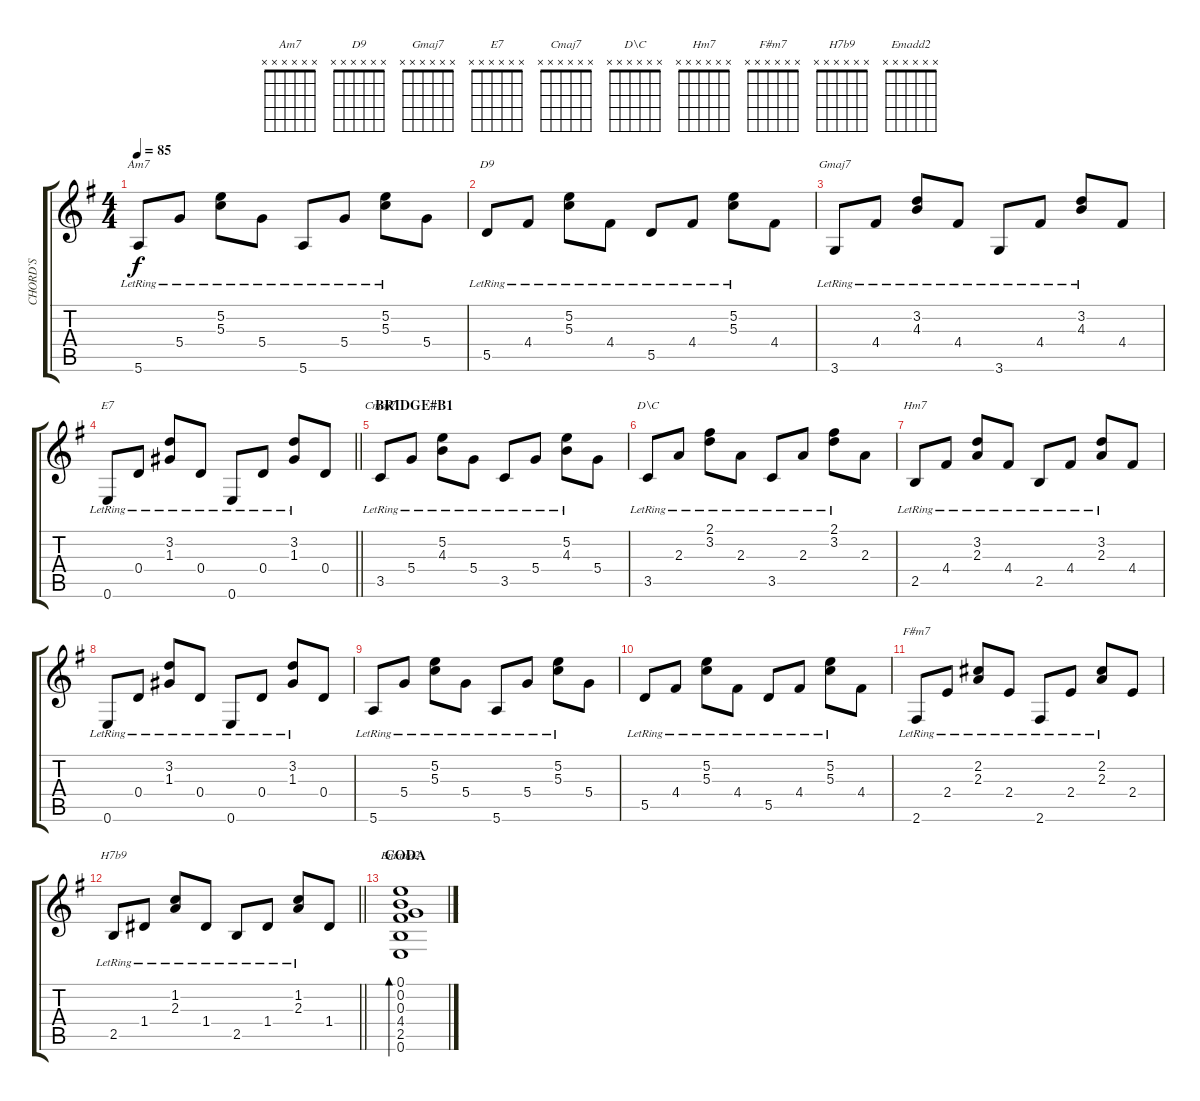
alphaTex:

\track ("CHORD`S" "CHORD`S") {instrument acousticguitarnylon}
\staff {score tabs}
\tuning (E4 B3 G3 D3 A2 E2) {hide}
\chord ("Am7" x x x x x x)
\chord ("D9" x x x x x x)
\chord ("Gmaj7" x x x x x x)
\chord ("E7" x x x x x x)
\chord ("Cmaj7" x x x x x x)
\chord ("D\\C" x x x x x x)
\chord ("Hm7" x x x x x x)
\chord ("F#m7" x x x x x x)
\chord ("H7b9" x x x x x x)
\chord ("Emadd2" x x x x x x)
\ts (4 4)
\tempo 85
\clef g2
\ks g
5.6{lr}.8{ch "Am7" dy f} 5.4{lr}.8 (5.2{lr} 5.3{lr}).8 5.4{lr}.8 5.6{lr}.8 5.4{lr}.8 (5.2{lr} 5.3{lr}).8 5.4.8 |
5.5{lr}.8{ch "D9"} 4.4{lr}.8 (5.2{lr} 5.3{lr}).8 4.4{lr}.8 5.5{lr}.8 4.4{lr}.8 (5.2{lr} 5.3{lr}).8 4.4.8 |
3.6{lr}.8{ch "Gmaj7"} 4.4{lr}.8 (3.2{lr} 4.3{lr}).8 4.4{lr}.8 3.6{lr}.8 4.4{lr}.8 (3.2{lr} 4.3{lr}).8 4.4.8 |
\barLineRight lightlight
0.6{lr}.8{ch "E7"} 0.4{lr}.8 (3.2{lr} 1.3{lr}).8 0.4{lr}.8 0.6{lr}.8 0.4{lr}.8 (3.2{lr} 1.3{lr}).8 0.4.8 |
\section ("" "BRIDGE#B1")
3.5{lr}.8{ch "Cmaj7"} 5.4{lr}.8 (5.2{lr} 4.3{lr}).8 5.4{lr}.8 3.5{lr}.8 5.4{lr}.8 (5.2{lr} 4.3{lr}).8 5.4.8 |
3.5{lr}.8{ch "D\\C"} 2.3{lr}.8 (2.1{lr} 3.2{lr}).8 2.3{lr}.8 3.5{lr}.8 2.3{lr}.8 (2.1{lr} 3.2{lr}).8 2.3.8 |
2.5{lr}.8{ch "Hm7"} 4.4{lr}.8 (3.2{lr} 2.3{lr}).8 4.4{lr}.8 2.5{lr}.8 4.4{lr}.8 (3.2{lr} 2.3{lr}).8 4.4.8 |
0.6{lr}.8 0.4{lr}.8 (3.2{lr} 1.3{lr}).8 0.4{lr}.8 0.6{lr}.8 0.4{lr}.8 (3.2{lr} 1.3{lr}).8 0.4.8 |
5.6{lr}.8 5.4{lr}.8 (5.2{lr} 5.3{lr}).8 5.4{lr}.8 5.6{lr}.8 5.4{lr}.8 (5.2{lr} 5.3{lr}).8 5.4.8 |
5.5{lr}.8 4.4{lr}.8 (5.2{lr} 5.3{lr}).8 4.4{lr}.8 5.5{lr}.8 4.4{lr}.8 (5.2{lr} 5.3{lr}).8 4.4.8 |
2.6{lr}.8{ch "F#m7"} 2.4{lr}.8 (2.2{lr} 2.3{lr}).8 2.4{lr}.8 2.6{lr}.8 2.4{lr}.8 (2.2{lr} 2.3{lr}).8 2.4.8 |
\barLineRight lightlight
2.5{lr}.8{ch "H7b9"} 1.4{lr}.8 (1.2{lr} 2.3{lr}).8 1.4{lr}.8 2.5{lr}.8 1.4{lr}.8 (1.2{lr} 2.3{lr}).8 1.4.8 |
\section ("" "CODA")
(0.1 0.2 0.3 4.4 2.5 0.6).1{bd 240 ch "Emadd2"}
